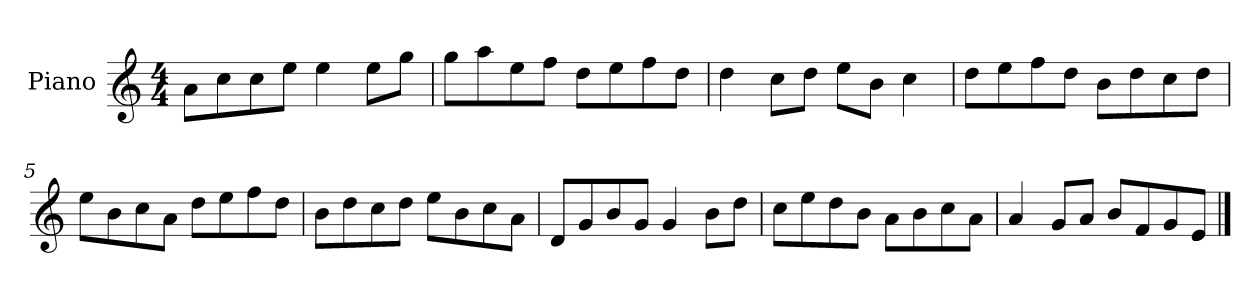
**kern
*part1
*staff1
*I"Piano
*I'P-no
*clefG2
*k[]
*M4/4
*MM90
=1
8a\L
8cc\
8cc\
8ee\J
4ee\
8ee\L
8gg\J
=2
8gg\L
8aa\
8ee\
8ff\J
8dd\L
8ee\
8ff\
8dd\J
=3
4dd\
8cc\L
8dd\J
8ee\L
8b\J
4cc\
=4
8dd\L
8ee\
8ff\
8dd\J
8b\L
8dd\
8cc\
8dd\J
=5
8ee\L
8b\
8cc\
8a\J
8dd\L
8ee\
8ff\
8dd\J
!!LO:LB:g=z
=6
8b\L
8dd\
8cc\
8dd\J
8ee\L
8b\
8cc\
8a\J
=7
8d/L
8g/
8b/
8g/J
4g/
8b\L
8dd\J
=8
8cc\L
8ee\
8dd\
8b\J
8a\L
8b\
8cc\
8a\J
=9
4a/
8g/L
8a/J
8b/L
8f/
8g/
8e/J
==
*-
